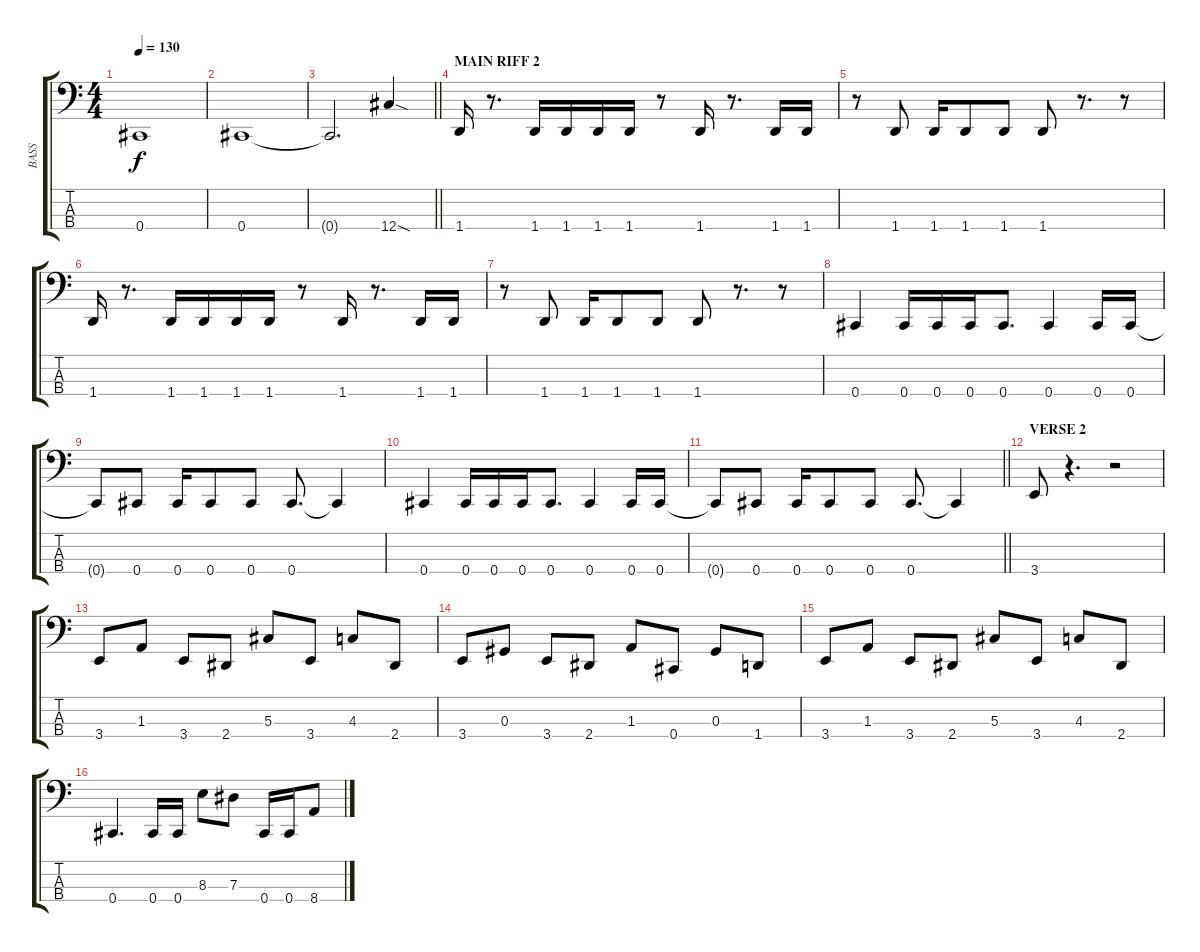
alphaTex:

\track ("BASS" "BASS") {instrument electricbasspick}
\staff {score tabs}
\tuning (Gb2 Db2 Ab1 Db1) {hide}
\ts (4 4)
\tempo 130
\clef f4
\ks c
0.4{t}.1{dy f} |
0.4.1 |
\barLineRight lightlight
0.4{t}.2{d} 12.4{sod}.4 |
\section ("" "MAIN RIFF 2")
1.4.16 r.8{d} 1.4.16 1.4.16 1.4.16 1.4.16 r.8 1.4.16 r.8{d} 1.4.16 1.4.16 |
r.8 1.4.8 1.4.16 1.4.8 1.4.8 1.4.8 r.8{d} r.8 |
1.4.16 r.8{d} 1.4.16 1.4.16 1.4.16 1.4.16 r.8 1.4.16 r.8{d} 1.4.16 1.4.16 |
r.8 1.4.8 1.4.16 1.4.8 1.4.8 1.4.8 r.8{d} r.8 |
0.4.4 0.4.16 0.4.16 0.4.16 0.4.8{d} 0.4.4 0.4.16 0.4.16 |
0.4{t}.8 0.4.8 0.4.16 0.4.8 0.4.8 0.4.8{d} 0.4{t}.4 |
0.4.4 0.4.16 0.4.16 0.4.16 0.4.8{d} 0.4.4 0.4.16 0.4.16 |
\barLineRight lightlight
0.4{t}.8 0.4.8 0.4.16 0.4.8 0.4.8 0.4.8{d} 0.4{t}.4 |
\section ("" "VERSE 2")
3.4.8 r.4{d} r.2 |
3.4.8 1.3.8 3.4.8 2.4.8 5.3.8 3.4.8 4.3.8 2.4.8 |
3.4.8 0.3.8 3.4.8 2.4.8 1.3.8 0.4.8 0.3.8 1.4.8 |
3.4.8 1.3.8 3.4.8 2.4.8 5.3.8 3.4.8 4.3.8 2.4.8 |
0.4.4{d} 0.4.16 0.4.16 8.3.8 7.3.8 0.4.16 0.4.16 8.4.8
